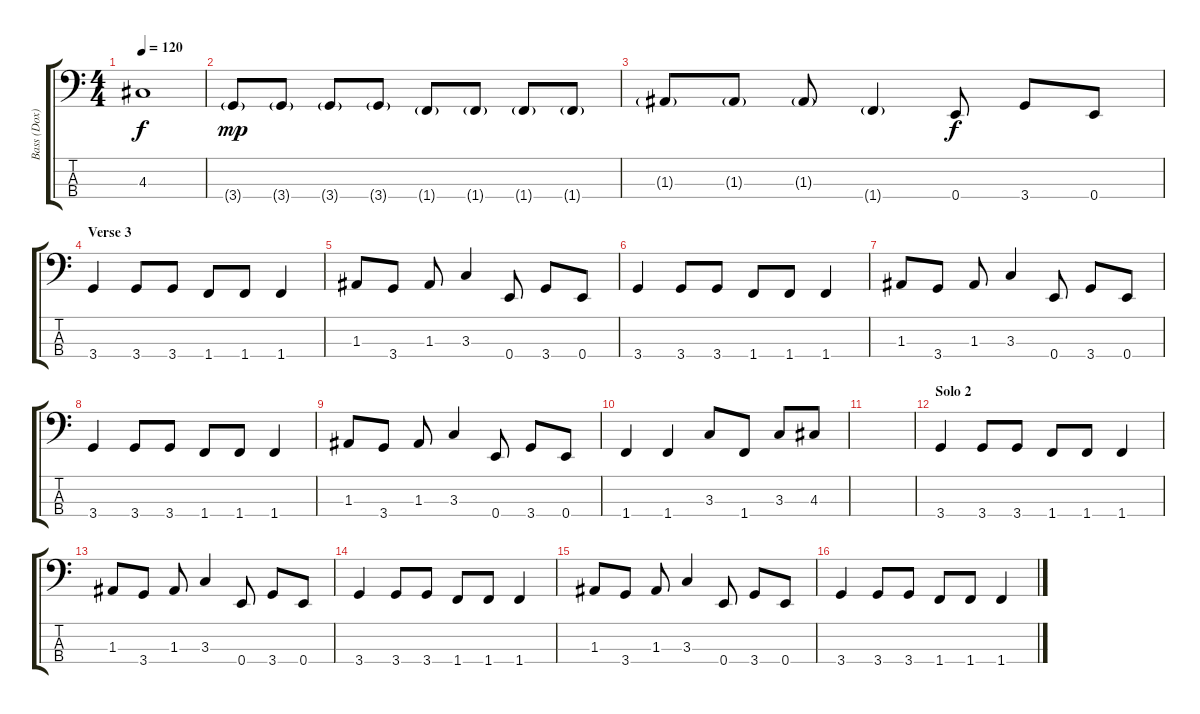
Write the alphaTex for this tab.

\track ("Bass (Dox)" "Bass (Dox)") {instrument acousticbass}
\staff {score tabs}
\tuning (G2 D2 A1 E1) {hide}
\ts (4 4)
\tempo 120
\clef f4
\ks c
4.3{t}.1{dy f} |
3.4{g}.8{dy mp} 3.4{g}.8 3.4{g}.8 3.4{g}.8 1.4{g}.8 1.4{g}.8 1.4{g}.8 1.4{g}.8 |
1.3{g}.8 1.3{g}.8 1.3{g}.8 1.4{g}.4 0.4.8{dy f} 3.4.8 0.4.8 |
\section ("" "Verse 3")
3.4.4 3.4.8 3.4.8 1.4.8 1.4.8 1.4.4 |
1.3.8 3.4.8 1.3.8 3.3.4 0.4.8 3.4.8 0.4.8 |
3.4.4 3.4.8 3.4.8 1.4.8 1.4.8 1.4.4 |
1.3.8 3.4.8 1.3.8 3.3.4 0.4.8 3.4.8 0.4.8 |
3.4.4 3.4.8 3.4.8 1.4.8 1.4.8 1.4.4 |
1.3.8 3.4.8 1.3.8 3.3.4 0.4.8 3.4.8 0.4.8 |
1.4.4 1.4.4 3.3.8 1.4.8 3.3.8 4.3.8 |
|
\section ("" "Solo 2")
3.4.4 3.4.8 3.4.8 1.4.8 1.4.8 1.4.4 |
1.3.8 3.4.8 1.3.8 3.3.4 0.4.8 3.4.8 0.4.8 |
3.4.4 3.4.8 3.4.8 1.4.8 1.4.8 1.4.4 |
1.3.8 3.4.8 1.3.8 3.3.4 0.4.8 3.4.8 0.4.8 |
3.4.4 3.4.8 3.4.8 1.4.8 1.4.8 1.4.4
